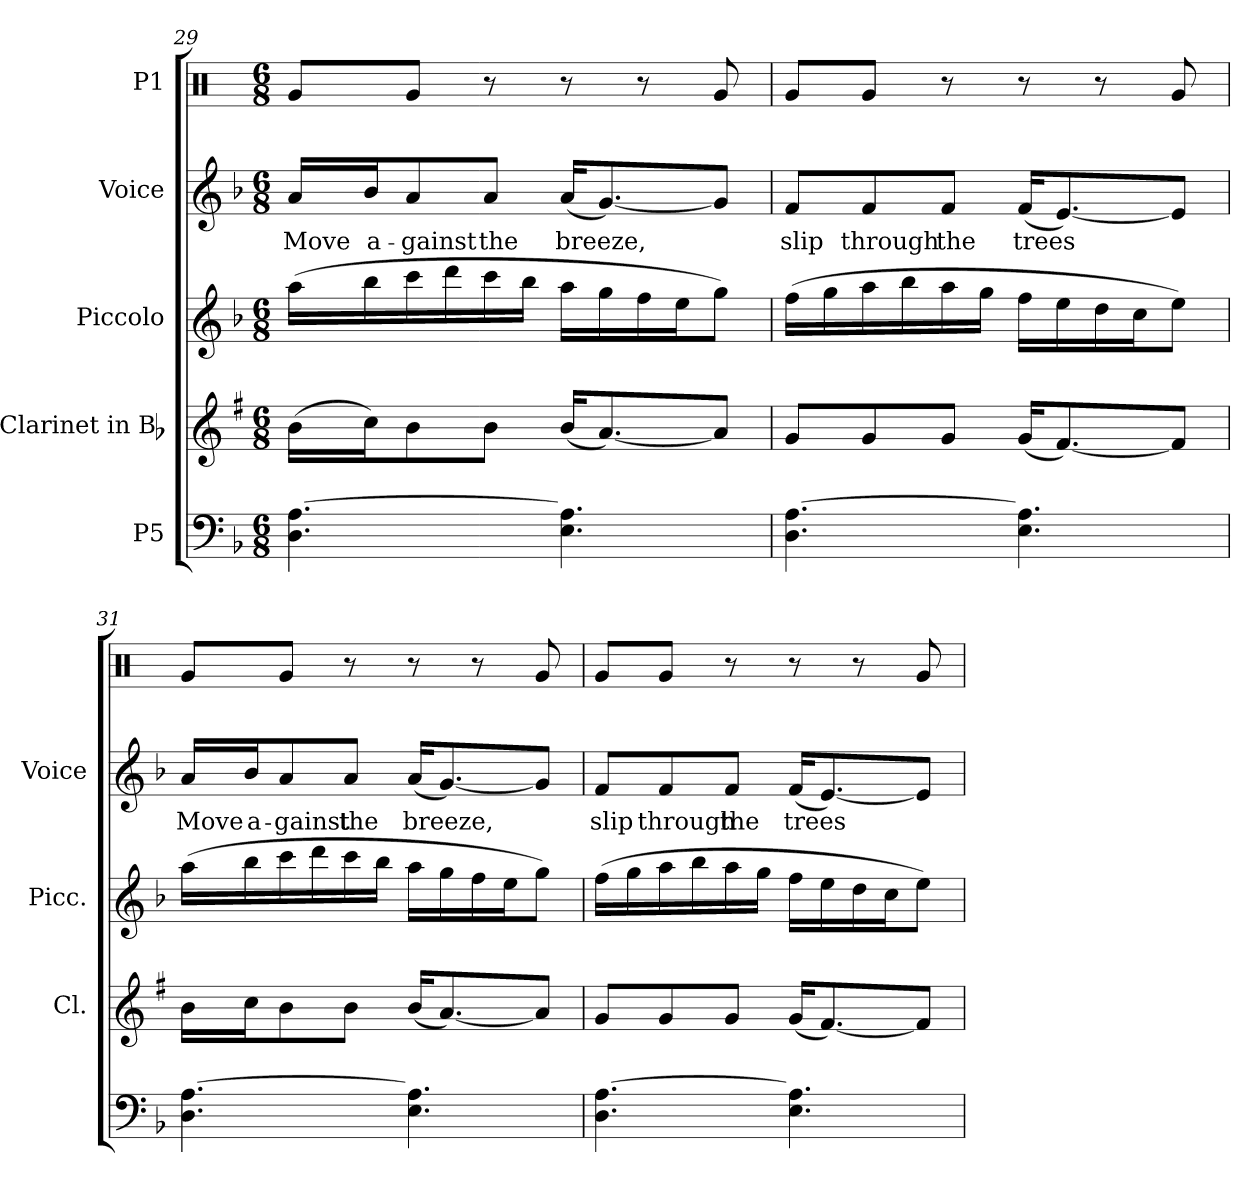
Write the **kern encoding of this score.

**kern	**kern	**kern	**kern	**text	**kern
*part5	*part4	*part3	*part2	*part2	*part1
*staff5	*staff4	*staff3	*staff2	*staff2	*staff1
*I"P5	*I"Clarinet in Bb	*I"Piccolo	*I"Voice	*	*I"P1
*	*I'Cl.	*I'Picc.	*I'Voice	*	*
*clefF4	*clefG2	*clefG2	*clefG2	*	*clefX
*	*ITrd1c2	*ITrd-7c-12	*	*	*
*k[b-]	*k[b-]	*k[b-]	*k[b-]	*	*k[]
*F:	*F:	*F:	*F:	*	*C:
*M6/8	*M6/8	*M6/8	*M6/8	*	*M6/8
=29	=29	=29	=29	=29	=29
!	!	!	!	!LO:LY:b:color=#000000	!
4.Di\ [4.Ai	(16ai\LL	(16aaai\LL	16ai/LL	Move	8Rgi/L
!	!	!	!	!LO:LY:b:color=#000000	!
.	16b-i\J)	16bbb-i\	16b-i/J	a-	.
!	!	!	!	!LO:LY:b:color=#000000	!
.	8ai\	16cccci\	8ai/	-gainst	8Rgi/J
.	.	16ddddi\	.	.	.
!	!	!	!	!LO:LY:b:color=#000000	!
.	8ai\J	16cccci\	8ai/J	the	8r
.	.	16bbb-i\JJ	.	.	.
!	!	!	!	!LO:LY:b:color=#000000	!
4.Ei\ 4.Ai]	(16ai/KL	16aaai\LL	(16ai/KL	breeze,	8r
.	[8.gi/)	16gggi\	[8.gi/)	.	.
.	.	16fffi\	.	.	8r
.	.	16eeei\J	.	.	.
.	8gi/J]	8gggi\J)	8gi/J]	.	8Rgi/
!!LO:LB:g=z
=30	=30	=30	=30	=30	=30
!	!	!	!	!LO:LY:b:color=#000000	!
4.Di\ [4.Ai	8fi/L	(16fffi\LL	8fi/L	slip	8Rgi/L
.	.	16gggi\	.	.	.
!	!	!	!	!LO:LY:b:color=#000000	!
.	8fi/	16aaai\	8fi/	through	8Rgi/J
.	.	16bbb-i\	.	.	.
!	!	!	!	!LO:LY:b:color=#000000	!
.	8fi/J	16aaai\	8fi/J	the	8r
.	.	16gggi\JJ	.	.	.
!	!	!	!	!LO:LY:b:color=#000000	!
4.Ei\ 4.Ai]	(16fi/KL	16fffi\LL	(16fi/KL	trees	8r
.	[8.ei/)	16eeei\	[8.ei/)	.	.
.	.	16dddi\	.	.	8r
.	.	16ccci\J	.	.	.
.	8ei/J]	8eeei\J)	8ei/J]	.	8Rgi/
=31	=31	=31	=31	=31	=31
!	!	!	!	!LO:LY:b:color=#000000	!
4.Di\ [4.Ai	16ai\LL	(16aaai\LL	16ai/LL	Move	8Rgi/L
!	!	!	!	!LO:LY:b:color=#000000	!
.	16b-i\J	16bbb-i\	16b-i/J	a-	.
!	!	!	!	!LO:LY:b:color=#000000	!
.	8ai\	16cccci\	8ai/	-gainst	8Rgi/J
.	.	16ddddi\	.	.	.
!	!	!	!	!LO:LY:b:color=#000000	!
.	8ai\J	16cccci\	8ai/J	the	8r
.	.	16bbb-i\JJ	.	.	.
!	!	!	!	!LO:LY:b:color=#000000	!
4.Ei\ 4.Ai]	(16ai/KL	16aaai\LL	(16ai/KL	breeze,	8r
.	[8.gi/)	16gggi\	[8.gi/)	.	.
.	.	16fffi\	.	.	8r
.	.	16eeei\J	.	.	.
.	8gi/J]	8gggi\J)	8gi/J]	.	8Rgi/
=32	=32	=32	=32	=32	=32
!	!	!	!	!LO:LY:b:color=#000000	!
4.Di\ [4.Ai	8fi/L	(16fffi\LL	8fi/L	slip	8Rgi/L
.	.	16gggi\	.	.	.
!	!	!	!	!LO:LY:b:color=#000000	!
.	8fi/	16aaai\	8fi/	through	8Rgi/J
.	.	16bbb-i\	.	.	.
!	!	!	!	!LO:LY:b:color=#000000	!
.	8fi/J	16aaai\	8fi/J	the	8r
.	.	16gggi\JJ	.	.	.
!	!	!	!	!LO:LY:b:color=#000000	!
4.Ei\ 4.Ai]	(16fi/KL	16fffi\LL	(16fi/KL	trees	8r
.	[8.ei/)	16eeei\	[8.ei/)	.	.
.	.	16dddi\	.	.	8r
.	.	16ccci\J	.	.	.
.	8ei/J]	8eeei\J)	8ei/J]	.	8Rgi/
=	=	=	=	=	=
*-	*-	*-	*-	*-	*-
